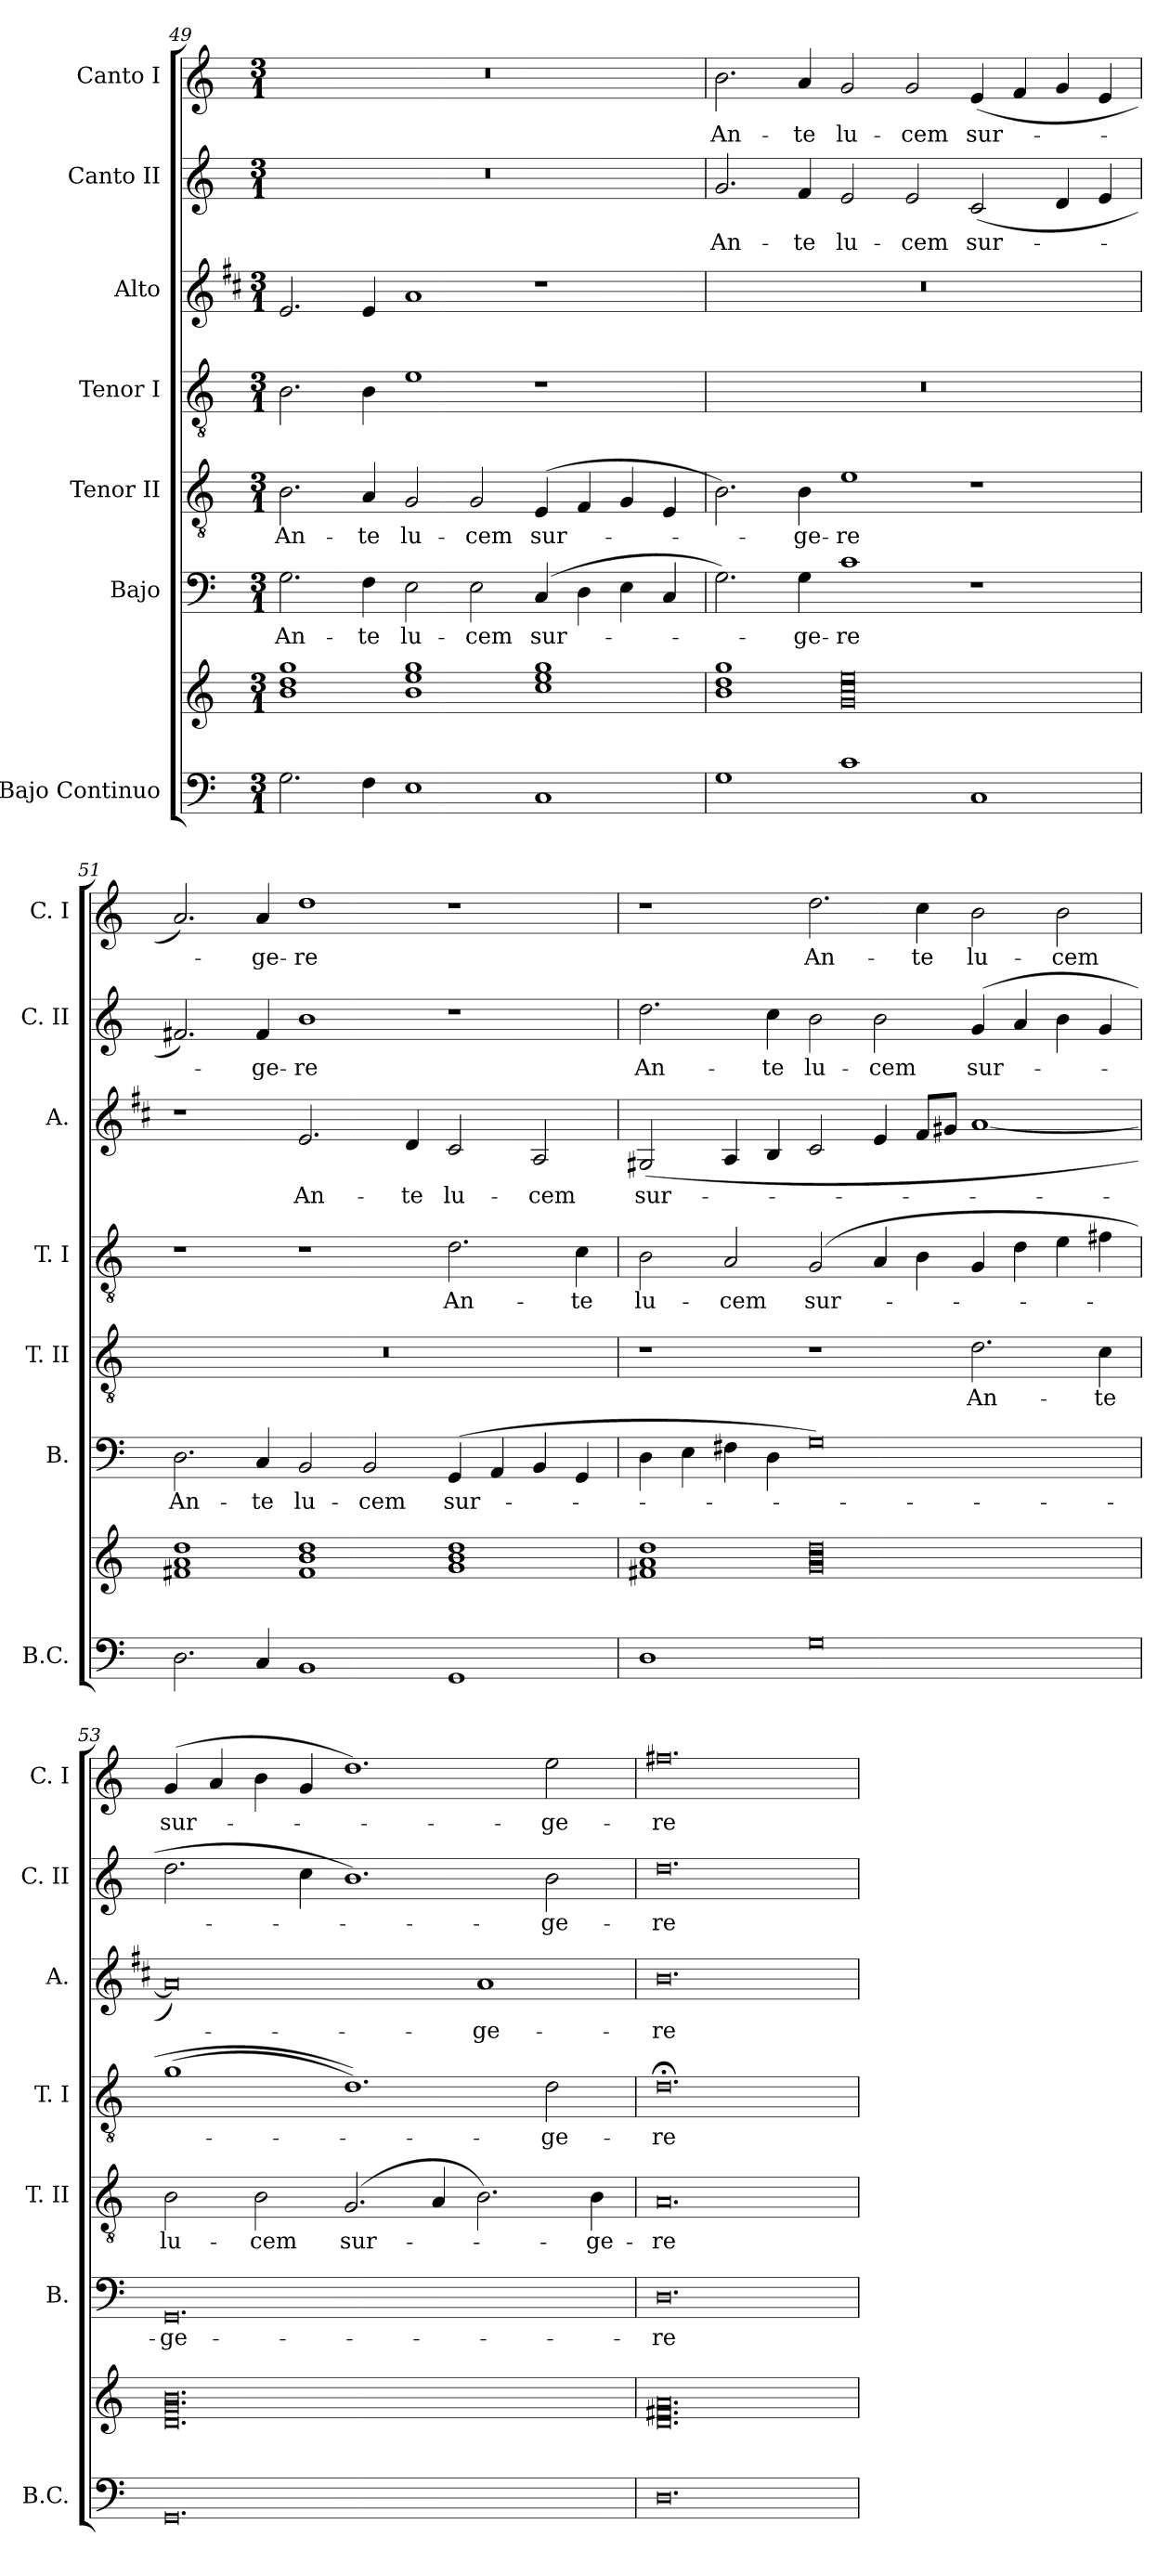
**kern	**kern	**kern	**text	**kern	**text	**kern	**text	**kern	**text	**kern	**text	**kern	**text
*part7	*part7	*part6	*part6	*part5	*part5	*part4	*part4	*part3	*part3	*part2	*part2	*part1	*part1
*staff8	*staff7	*staff6	*staff6	*staff5	*staff5	*staff4	*staff4	*staff3	*staff3	*staff2	*staff2	*staff1	*staff1
*I"Bajo Continuo	*	*I"Bajo	*	*I"Tenor II	*	*I"Tenor I	*	*I"Alto	*	*I"Canto II	*	*I"Canto I	*
*I'B.C.	*	*I'B.	*	*I'T. II	*	*I'T. I	*	*I'A.	*	*I'C. II	*	*I'C. I	*
*clefF4	*clefG2	*clefF4	*	*clefGv2	*	*clefGv2	*	*clefG2	*	*clefG2	*	*clefG2	*
*	*	*	*	*ITrd7c12	*	*ITrd7c12	*	*ITrd1c2	*	*	*	*	*
*k[]	*k[]	*k[]	*	*k[]	*	*k[]	*	*k[]	*	*k[]	*	*k[]	*
*M3/1	*M3/1	*M3/1	*	*M3/1	*	*M3/1	*	*M3/1	*	*M3/1	*	*M3/1	*
=49	=49	=49	=49	=49	=49	=49	=49	=49	=49	=49	=49	=49	=49
2.G\	1b 1dd 1gg	2.G\	An-	2.BB\	An-	2.BB\	.	2.d/	.	0.r	.	0.r	.
4F\	.	4F\	-te	4AA/	-te	4BB\	.	4d/	.	.	.	.	.
1E	1b 1ee 1gg	2E\	lu-	2GG/	lu-	1E	.	1g	.	.	.	.	.
.	.	2E\	-cem	2GG/	-cem	.	.	.	.	.	.	.	.
1C	1cc 1ee 1gg	(>4C/	sur-	(>4EE/	sur-	1r	.	1r	.	.	.	.	.
.	.	4D\	.	4FF/	.	.	.	.	.	.	.	.	.
.	.	4E\	.	4GG/	.	.	.	.	.	.	.	.	.
.	.	4C/	.	4EE/	.	.	.	.	.	.	.	.	.
=50	=50	=50	=50	=50	=50	=50	=50	=50	=50	=50	=50	=50	=50
1G	1b 1dd 1gg	2.G\)	.	2.BB\)	.	0.r	.	0.r	.	2.g/	An-	2.b\	An-
.	.	4G\	-ge-	4BB\	-ge-	.	.	.	.	4f/	-te	4a/	-te
1c	0g 0cc 0ee	1c	-re	1E	-re	.	.	.	.	2e/	lu-	2g/	lu-
.	.	.	.	.	.	.	.	.	.	2e/	-cem	2g/	-cem
1C	.	1r	.	1r	.	.	.	.	.	(>2c/	sur-	(>4e/	sur-
.	.	.	.	.	.	.	.	.	.	.	.	4f/	.
.	.	.	.	.	.	.	.	.	.	4d/	.	4g/	.
.	.	.	.	.	.	.	.	.	.	4e/	.	4e/	.
!!LO:LB:g=z
=51	=51	=51	=51	=51	=51	=51	=51	=51	=51	=51	=51	=51	=51
2.D\	1f#X 1a 1dd	2.D\	An-	0.r	.	1r	.	1r	.	2.f#X/)	.	2.a/)	.
4C/	.	4C/	-te	.	.	.	.	.	.	4f#/	-ge-	4a/	-ge-
1BB	1f# 1b 1dd	2BB/	lu-	.	.	1r	.	2.d/	-An-	1b	-re	1dd	-re
.	.	2BB/	-cem	.	.	.	.	.	.	.	.	.	.
.	.	.	.	.	.	.	.	4c/	-te	.	.	.	.
1GG	1g 1b 1dd	(>4GG/	sur-	.	.	2.D\	-An-	2B/	lu-	1r	.	1r	.
.	.	4AA/	.	.	.	.	.	.	.	.	.	.	.
.	.	4BB/	.	.	.	.	.	2G/	-cem	.	.	.	.
.	.	4GG/	.	.	.	4C\	-te	.	.	.	.	.	.
=52	=52	=52	=52	=52	=52	=52	=52	=52	=52	=52	=52	=52	=52
1D	1f#X 1a 1dd	4D\	.	1r	.	2BB\	lu-	(>2F#X/	sur-	2.dd\	An-	1r	.
.	.	4E\	.	.	.	.	.	.	.	.	.	.	.
.	.	4F#X\	.	.	.	2AA/	-cem	4G/	.	.	.	.	.
.	.	4D\	.	.	.	.	.	4A/	.	4cc\	-te	.	.
0G	0g 0b 0dd	0G)	.	1r	.	(>2GG/	sur-	2B/	.	2b\	lu-	2.dd\	An-
.	.	.	.	.	.	4AA/	.	4d/	.	2b\	-cem	.	.
.	.	.	.	.	.	4BB\	.	8e/L	.	.	.	4cc\	-te
.	.	.	.	.	.	.	.	8f#X/J	.	.	.	.	.
.	.	.	.	2.D\	An-	4GG/	.	[1g	.	(>4g/	sur-	2b\	lu-
.	.	.	.	.	.	4D\	.	.	.	4a/	.	.	.
.	.	.	.	.	.	4E\	.	.	.	4b\	.	2b\	-cem
.	.	.	.	4C\	-te	4F#X\	.	.	.	4g/	.	.	.
=53	=53	=53	=53	=53	=53	=53	=53	=53	=53	=53	=53	=53	=53
0.GG	0.d 0.g 0.b	0.GG	-ge-	2BB\	lu-	(>1G	.	0g])	.	2.dd\	.	(>4g/	sur-
.	.	.	.	.	.	.	.	.	.	.	.	4a/	.
.	.	.	.	2BB\	-cem	.	.	.	.	.	.	4b\	.
.	.	.	.	.	.	.	.	.	.	4cc\	.	4g/	.
.	.	.	.	(>2.GG/	sur-	1.D))	.	.	.	1.b)	.	1.dd)	.
.	.	.	.	4AA/	.	.	.	.	.	.	.	.	.
.	.	.	.	2.BB\)	.	.	.	1g	-ge-	.	.	.	.
.	.	.	.	.	.	2D\	-ge-	.	.	2b\	-ge-	2ee\	-ge-
.	.	.	.	4BB\	-ge-	.	.	.	.	.	.	.	.
=54	=54	=54	=54	=54	=54	=54	=54	=54	=54	=54	=54	=54	=54
0.D	0.d 0.f#X 0.a	0.D	-re	0.AA	-re	0.D;<	-re	0.a	-re	0.dd	-re	0.ff#X	-re
=	=	=	=	=	=	=	=	=	=	=	=	=	=
*-	*-	*-	*-	*-	*-	*-	*-	*-	*-	*-	*-	*-	*-
